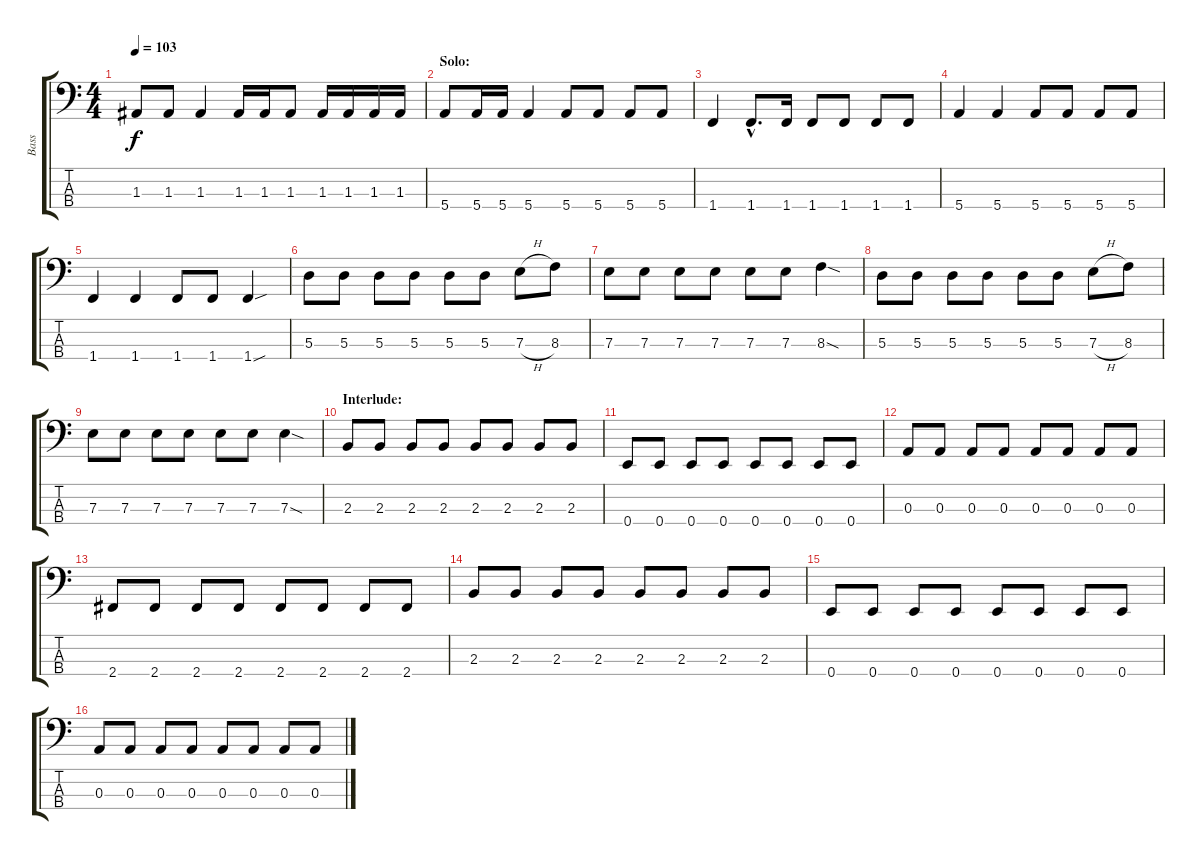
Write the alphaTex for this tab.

\track ("Bass" "Bass") {instrument electricbasspick}
\staff {score tabs}
\tuning (G2 D2 A1 E1) {hide}
\ts (4 4)
\tempo 103
\clef f4
\ks c
1.3.8{dy f} 1.3.8 1.3.4 1.3.16 1.3.16 1.3.8 1.3.16 1.3.16 1.3.16 1.3.16 |
\section ("" "Solo:")
5.4.8 5.4.16 5.4.16 5.4.4 5.4.8 5.4.8 5.4.8 5.4.8 |
1.4.4 1.4{hac}.8{d} 1.4.16 1.4.8 1.4.8 1.4.8 1.4.8 |
5.4.4 5.4.4 5.4.8 5.4.8 5.4.8 5.4.8 |
1.4.4 1.4.4 1.4.8 1.4.8 1.4{sou}.4 |
5.3.8 5.3.8 5.3.8 5.3.8 5.3.8 5.3.8 7.3{h}.8 8.3.8 |
7.3.8 7.3.8 7.3.8 7.3.8 7.3.8 7.3.8 8.3{sod}.4 |
5.3.8 5.3.8 5.3.8 5.3.8 5.3.8 5.3.8 7.3{h}.8 8.3.8 |
7.3.8 7.3.8 7.3.8 7.3.8 7.3.8 7.3.8 7.3{sod}.4 |
\section ("" "Interlude:")
2.3.8 2.3.8 2.3.8 2.3.8 2.3.8 2.3.8 2.3.8 2.3.8 |
0.4.8 0.4.8 0.4.8 0.4.8 0.4.8 0.4.8 0.4.8 0.4.8 |
0.3.8 0.3.8 0.3.8 0.3.8 0.3.8 0.3.8 0.3.8 0.3.8 |
2.4.8 2.4.8 2.4.8 2.4.8 2.4.8 2.4.8 2.4.8 2.4.8 |
2.3.8 2.3.8 2.3.8 2.3.8 2.3.8 2.3.8 2.3.8 2.3.8 |
0.4.8 0.4.8 0.4.8 0.4.8 0.4.8 0.4.8 0.4.8 0.4.8 |
0.3.8 0.3.8 0.3.8 0.3.8 0.3.8 0.3.8 0.3.8 0.3.8
